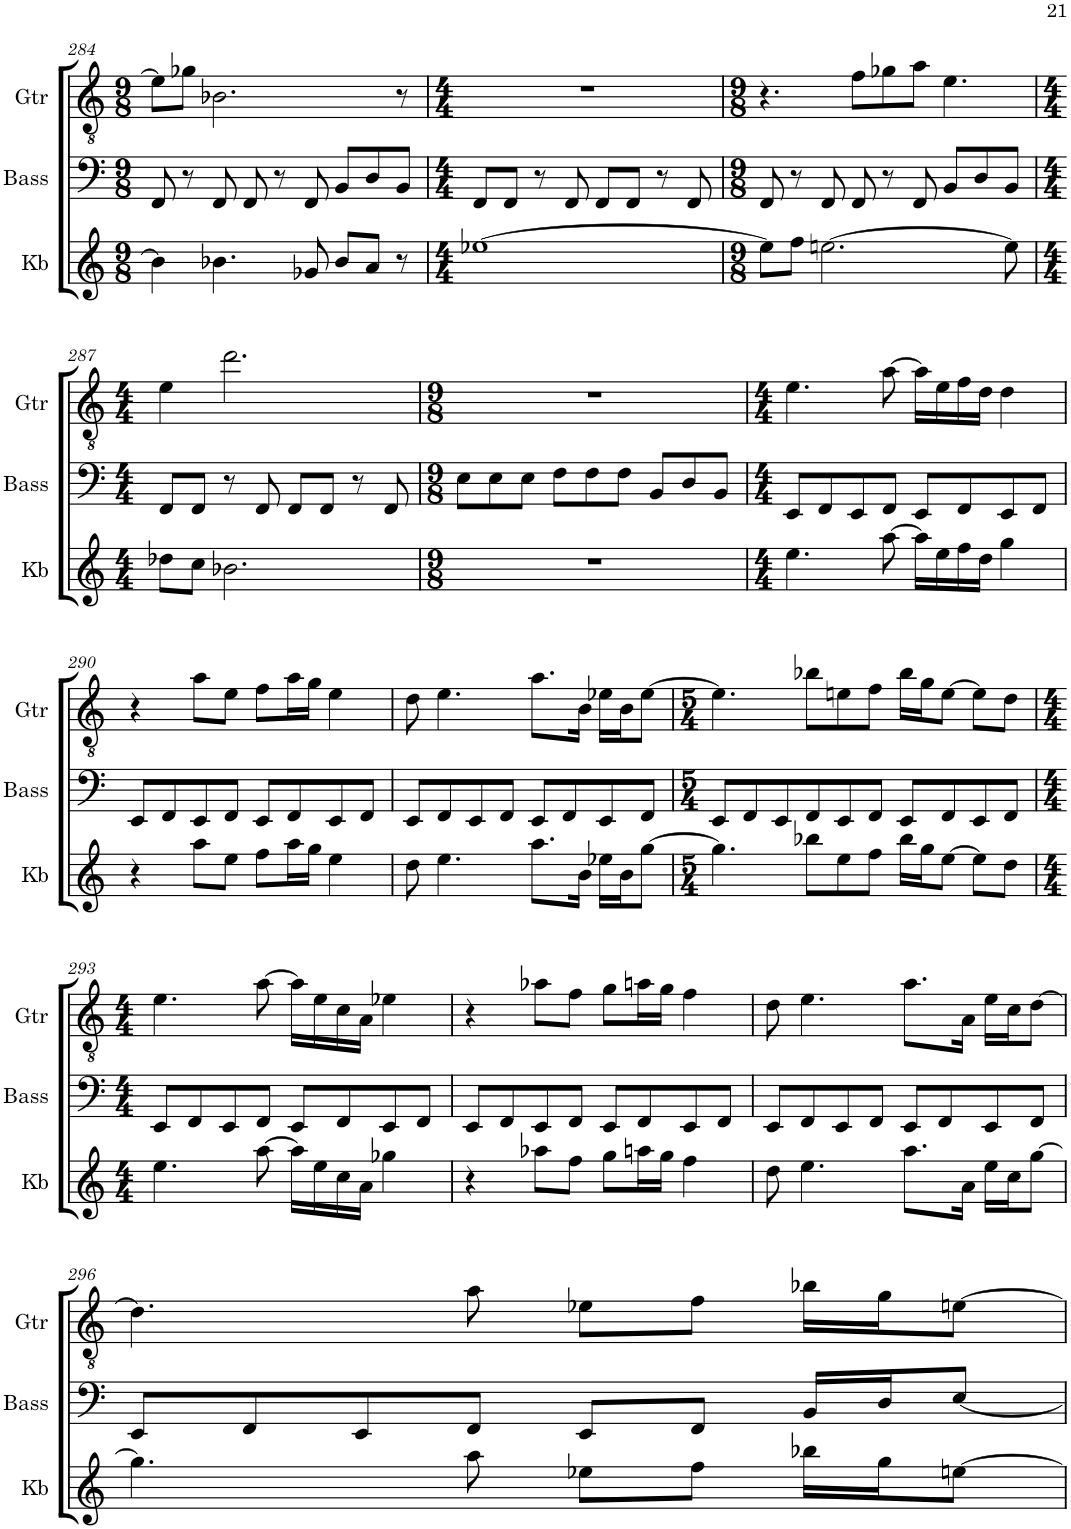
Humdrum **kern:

**kern	**kern	**kern
*part3	*part2	*part1
*staff3	*staff2	*staff1
*I"Keys	*I"Bass	*I"Guitar
*	*I'Bass	*I'Gtr
!!LO:PB:g=z
*clefG2	*clefF4	*clefGv2
*	*Trd7c12	*
*k[]	*k[]	*k[]
*M9/8	*M9/8	*M9/8
=284	=284	=284
4b\]	8FF/	8e\L]
.	8r	8g-X\J
4.b-X\	8FF/	2.B-X\
.	8FF/	.
.	8r	.
8g-X/	8FF/	.
8b-/L	8BB/L	.
8a/J	8D/	.
8r	8BB/J	8r
=285	=285	=285
*M4/4	*M4/4	*M4/4
[1ee-X	8FF/L	1r
.	8FF/J	.
.	8r	.
.	8FF/	.
.	8FF/L	.
.	8FF/J	.
.	8r	.
.	8FF/	.
=286	=286	=286
*M9/8	*M9/8	*M9/8
8ee-\L]	8FF/	4.r
8ff\J	8r	.
[2.een\	8FF/	.
.	8FF/	8f\L
.	8r	8g-X\
.	8FF/	8a\J
.	8BB/L	4.e\
.	8D/	.
8ee\]	8BB/J	.
!!LO:LB:g=z
=287	=287	=287
*M4/4	*M4/4	*M4/4
8dd-X\L	8FF/L	4e\
8cc\J	8FF/J	.
2.b-X\	8r	2.dd\
.	8FF/	.
.	8FF/L	.
.	8FF/J	.
.	8r	.
.	8FF/	.
=288	=288	=288
*M9/8	*M9/8	*M9/8
8%9r	8E\L	8%9r
.	8E\	.
.	8E\J	.
.	8F\L	.
.	8F\	.
.	8F\J	.
.	8BB/L	.
.	8D/	.
.	8BB/J	.
=289	=289	=289
*M4/4	*M4/4	*M4/4
4.ee\	8EE/L	4.e\
.	8FF/	.
.	8EE/	.
[8aa\	8FF/J	[8a\
16aa\LL]	8EE/L	16a\LL]
16ee\	.	16e\
16ff\	8FF/	16f\
16dd\JJ	.	16d\JJ
4gg\	8EE/	4d\
.	8FF/J	.
!!LO:LB:g=z
=290	=290	=290
4r	8EE/L	4r
.	8FF/	.
8aa\L	8EE/	8a\L
8ee\J	8FF/J	8e\J
8ff\L	8EE/L	8f\L
16aa\L	8FF/	16a\L
16gg\JJ	.	16g\JJ
4ee\	8EE/	4e\
.	8FF/J	.
=291	=291	=291
8dd\	8EE/L	8d\
4.ee\	8FF/	4.e\
.	8EE/	.
.	8FF/J	.
8.aa\L	8EE/L	8.a\L
.	8FF/	.
16b\Jk	.	16B\Jk
16ee-X\LL	8EE/	16e-X\LL
16b\J	.	16B\J
[8gg\J	8FF/J	[8e-\J
=292	=292	=292
*M5/4	*M5/4	*M5/4
4.gg\]	8EE/L	4.e-\]
.	8FF/	.
.	8EE/	.
8bb-X\L	8FF/	8b-X\L
8ee\	8EE/	8en\
8ff\J	8FF/J	8f\J
16bb-\LL	8EE/L	16b-\LL
16gg\J	.	16g\J
[8ee\J	8FF/	[8e\J
8ee\L]	8EE/	8e\L]
8dd\J	8FF/J	8d\J
!!LO:LB:g=z
=293	=293	=293
*M4/4	*M4/4	*M4/4
4.ee\	8EE/L	4.e\
.	8FF/	.
.	8EE/	.
[8aa\	8FF/J	[8a\
16aa\LL]	8EE/L	16a\LL]
16ee\	.	16e\
16cc\	8FF/	16c\
16a\JJ	.	16A\JJ
4gg-X\	8EE/	4e-X\
.	8FF/J	.
=294	=294	=294
4r	8EE/L	4r
.	8FF/	.
8aa-X\L	8EE/	8a-X\L
8ff\J	8FF/J	8f\J
8gg\L	8EE/L	8g\L
16aan\L	8FF/	16an\L
16gg\JJ	.	16g\JJ
4ff\	8EE/	4f\
.	8FF/J	.
=295	=295	=295
8dd\	8EE/L	8d\
4.ee\	8FF/	4.e\
.	8EE/	.
.	8FF/J	.
8.aa\L	8EE/L	8.a\L
.	8FF/	.
16a\Jk	.	16A\Jk
16ee\LL	8EE/	16e\LL
16cc\J	.	16c\J
[8gg\J	8FF/J	[8d\J
!!LO:LB:g=z
=296	=296	=296
4.gg\]	8EE/L	4.d\]
.	8FF/	.
.	8EE/	.
8aa\	8FF/J	8a\
8ee-X\L	8EE/L	8e-X\L
8ff\J	8FF/J	8f\J
16bb-X\LL	16BB/LL	16b-X\LL
16gg\J	16D/J	16g\J
[8een\J	[8E/J	[8en\J
=	=	=
*-	*-	*-
